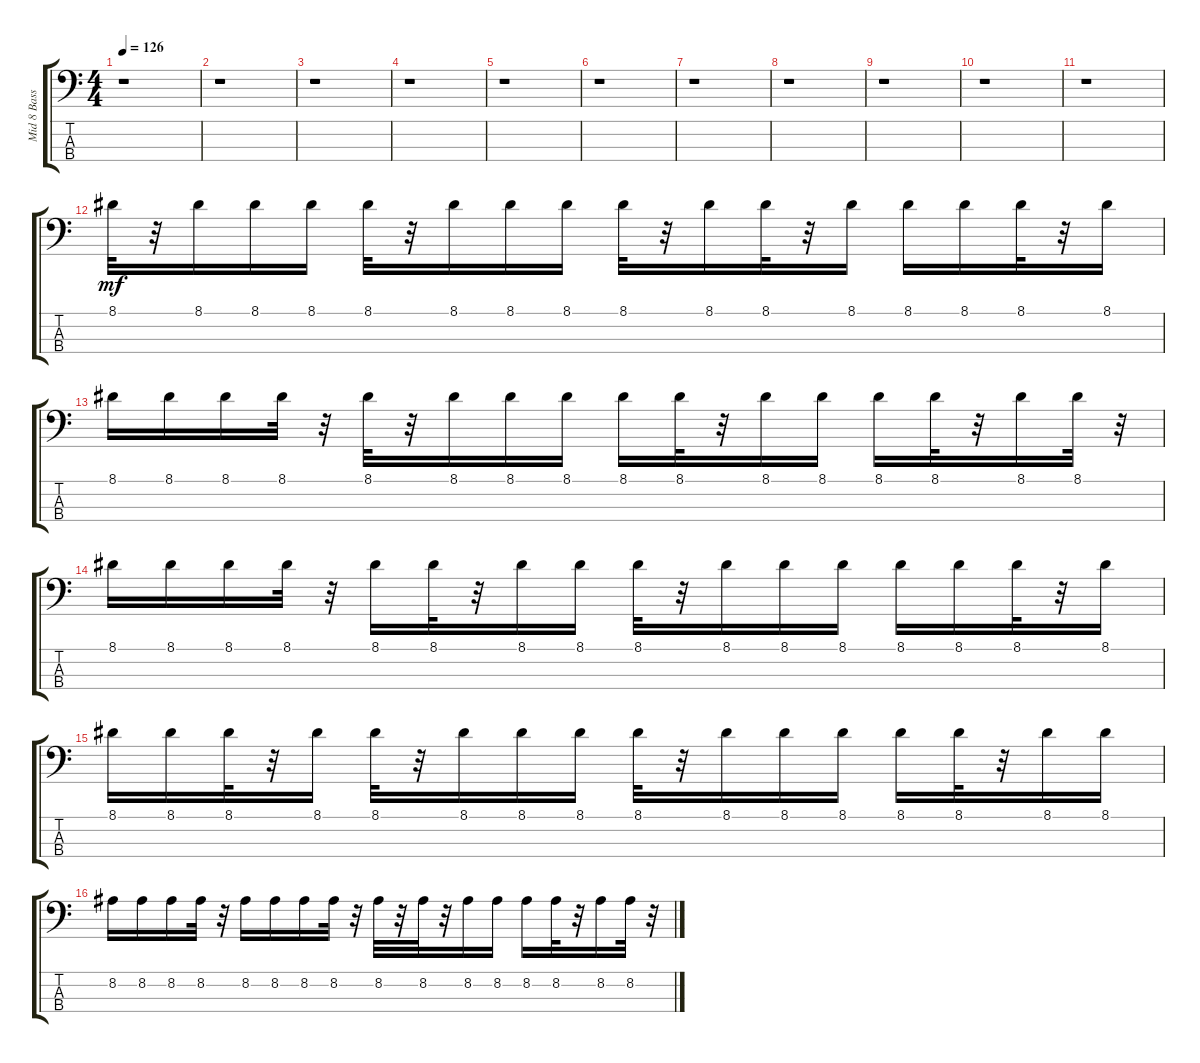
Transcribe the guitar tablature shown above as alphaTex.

\track ("Mid 8 Bass" "Mid 8 Bass") {instrument synthbass1}
\staff {score tabs}
\tuning (G2 D2 A1 E1) {hide}
\ts (4 4)
\tempo 126
\clef f4
\ks c
r.1{dy mf} |
r.1 |
r.1 |
r.1 |
r.1 |
r.1 |
r.1 |
r.1 |
r.1 |
r.1 |
r.1 |
8.1.32 r.32 8.1.16 8.1.16 8.1.16 8.1.32 r.32 8.1.16 8.1.16 8.1.16 8.1.32 r.32 8.1.16 8.1.32 r.32 8.1.16 8.1.16 8.1.16 8.1.32 r.32 8.1.16 |
8.1.16 8.1.16 8.1.16 8.1.32 r.32 8.1.32 r.32 8.1.16 8.1.16 8.1.16 8.1.16 8.1.32 r.32 8.1.16 8.1.16 8.1.16 8.1.32 r.32 8.1.16 8.1.32 r.32 |
8.1.16 8.1.16 8.1.16 8.1.32 r.32 8.1.16 8.1.32 r.32 8.1.16 8.1.16 8.1.32 r.32 8.1.16 8.1.16 8.1.16 8.1.16 8.1.16 8.1.32 r.32 8.1.16 |
8.1.16 8.1.16 8.1.32 r.32 8.1.16 8.1.32 r.32 8.1.16 8.1.16 8.1.16 8.1.32 r.32 8.1.16 8.1.16 8.1.16 8.1.16 8.1.32 r.32 8.1.16 8.1.16 |
8.2.16 8.2.16 8.2.16 8.2.32 r.32 8.2.16 8.2.16 8.2.16 8.2.32 r.32 8.2.32 r.32 8.2.32 r.32 8.2.16 8.2.16 8.2.16 8.2.32 r.32 8.2.16 8.2.32 r.32
